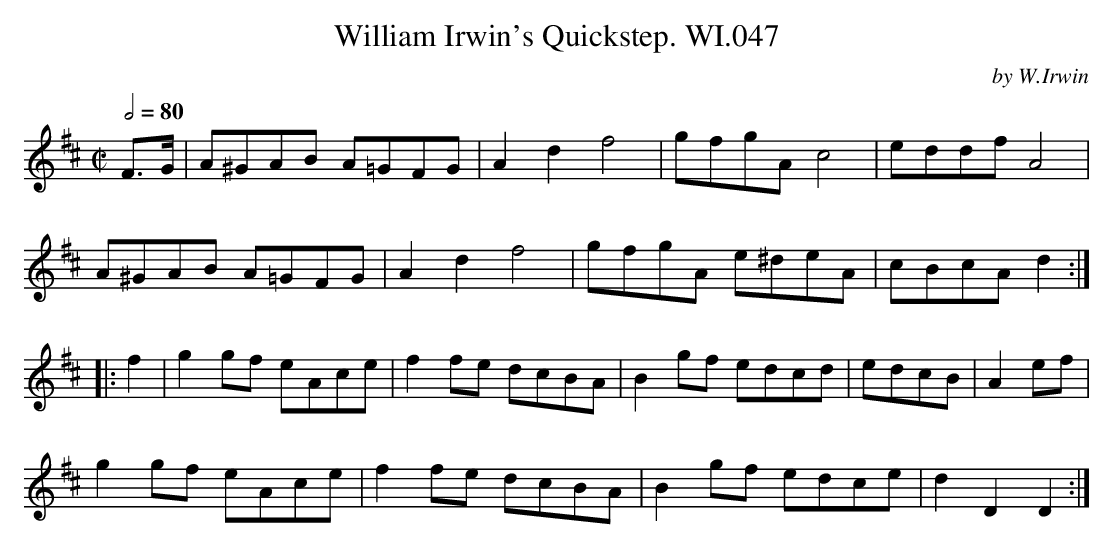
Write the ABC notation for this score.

X:1
T:William Irwin's Quickstep. WI.047
M:C|
L:1/8
Q:1/2=80
C:by W.Irwin
K:D
F>G|A^GAB A=GFG|A2d2 f4|gfgA c4|eddf A4|
A^GAB A=GFG|A2d2 f4|gfgA e^deA|cBcA d2:|
|:f2|g2gf eAce|f2fe dcBA|B2gf edcd|edcB|A2ef|
g2gf eAce|f2fe dcBA|B2gf edce|d2D2D2:|
